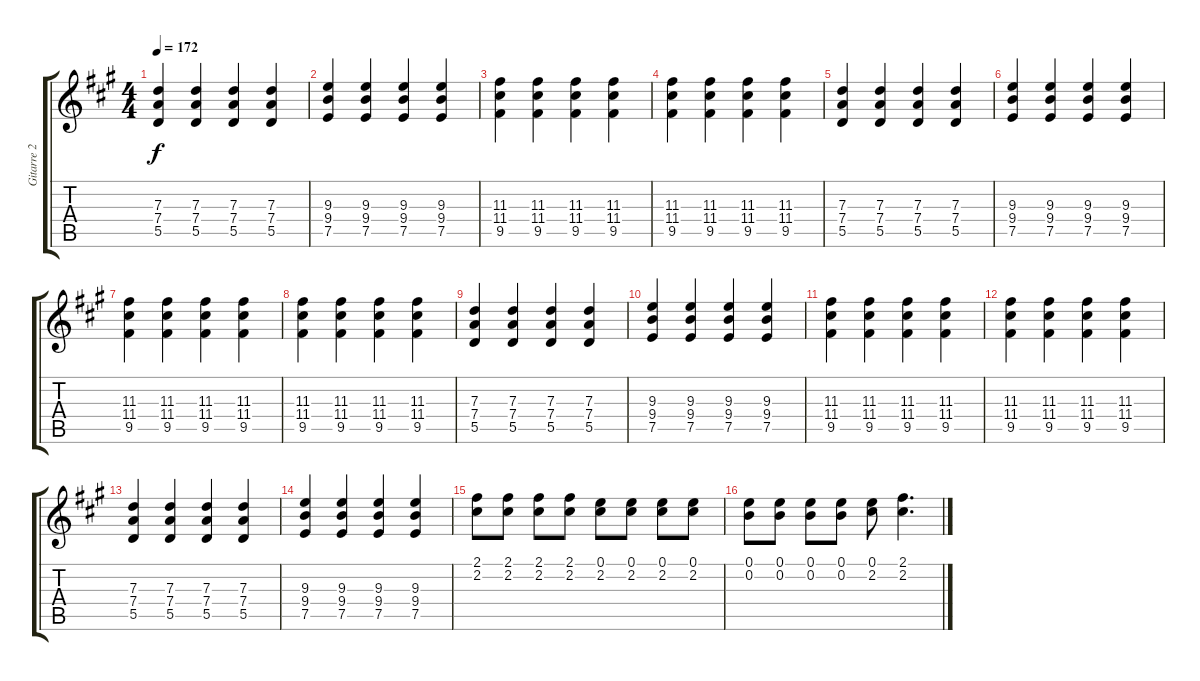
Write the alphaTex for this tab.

\track ("Gitarre 2" "Gitarre 2") {instrument overdrivenguitar}
\staff {score tabs}
\tuning (E4 B3 G3 D3 A2 E2) {hide}
\ts (4 4)
\tempo 172
\clef g2
\ks a
(7.3 7.4 5.5).4{dy f} (7.3 7.4 5.5).4 (7.3 7.4 5.5).4 (7.3 7.4 5.5).4 |
(9.3 9.4 7.5).4 (9.3 9.4 7.5).4 (9.3 9.4 7.5).4 (9.3 9.4 7.5).4 |
(11.3 11.4 9.5).4 (11.3 11.4 9.5).4 (11.3 11.4 9.5).4 (11.3 11.4 9.5).4 |
(11.3 11.4 9.5).4 (11.3 11.4 9.5).4 (11.3 11.4 9.5).4 (11.3 11.4 9.5).4 |
(7.3 7.4 5.5).4 (7.3 7.4 5.5).4 (7.3 7.4 5.5).4 (7.3 7.4 5.5).4 |
(9.3 9.4 7.5).4 (9.3 9.4 7.5).4 (9.3 9.4 7.5).4 (9.3 9.4 7.5).4 |
(11.3 11.4 9.5).4 (11.3 11.4 9.5).4 (11.3 11.4 9.5).4 (11.3 11.4 9.5).4 |
(11.3 11.4 9.5).4 (11.3 11.4 9.5).4 (11.3 11.4 9.5).4 (11.3 11.4 9.5).4 |
(7.3 7.4 5.5).4 (7.3 7.4 5.5).4 (7.3 7.4 5.5).4 (7.3 7.4 5.5).4 |
(9.3 9.4 7.5).4 (9.3 9.4 7.5).4 (9.3 9.4 7.5).4 (9.3 9.4 7.5).4 |
(11.3 11.4 9.5).4 (11.3 11.4 9.5).4 (11.3 11.4 9.5).4 (11.3 11.4 9.5).4 |
(11.3 11.4 9.5).4 (11.3 11.4 9.5).4 (11.3 11.4 9.5).4 (11.3 11.4 9.5).4 |
(7.3 7.4 5.5).4 (7.3 7.4 5.5).4 (7.3 7.4 5.5).4 (7.3 7.4 5.5).4 |
(9.3 9.4 7.5).4 (9.3 9.4 7.5).4 (9.3 9.4 7.5).4 (9.3 9.4 7.5).4 |
(2.1 2.2).8 (2.1 2.2).8 (2.1 2.2).8 (2.1 2.2).8 (0.1 2.2).8 (0.1 2.2).8 (0.1 2.2).8 (0.1 2.2).8 |
(0.1 0.2).8 (0.1 0.2).8 (0.1 0.2).8 (0.1 0.2).8 (0.1 2.2).8 (2.1 2.2).4{d}
